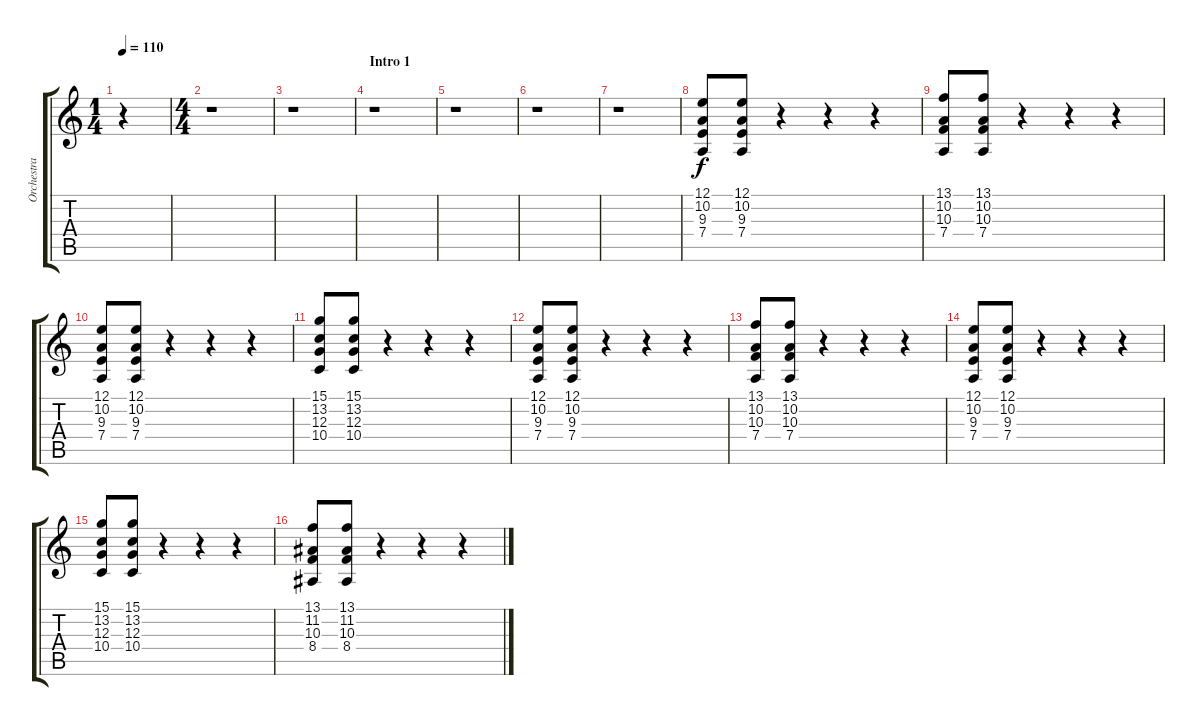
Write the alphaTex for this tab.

\track ("Orchestra Hit" "Orchestra ") {instrument orchestrahit}
\staff {score tabs}
\tuning (E4 B3 G3 D3 A2 E2) {hide}
\ts (1 4)
\tempo 110
\clef g2
\ks c
r.4{dy f instrument orchestrahit} |
\ts (4 4)
r.1 |
r.1 |
\section ("" "Intro 1")
r.1 |
r.1 |
r.1 |
r.1 |
(12.1 10.2 9.3 7.4).8 (12.1 10.2 9.3 7.4).8 r.4 r.4 r.4 |
(13.1 10.2 10.3 7.4).8 (13.1 10.2 10.3 7.4).8 r.4 r.4 r.4 |
(12.1 10.2 9.3 7.4).8 (12.1 10.2 9.3 7.4).8 r.4 r.4 r.4 |
(15.1 13.2 12.3 10.4).8 (15.1 13.2 12.3 10.4).8 r.4 r.4 r.4 |
(12.1 10.2 9.3 7.4).8 (12.1 10.2 9.3 7.4).8 r.4 r.4 r.4 |
(13.1 10.2 10.3 7.4).8 (13.1 10.2 10.3 7.4).8 r.4 r.4 r.4 |
(12.1 10.2 9.3 7.4).8 (12.1 10.2 9.3 7.4).8 r.4 r.4 r.4 |
(15.1 13.2 12.3 10.4).8 (15.1 13.2 12.3 10.4).8 r.4 r.4 r.4 |
(13.1 11.2 10.3 8.4).8 (13.1 11.2 10.3 8.4).8 r.4 r.4 r.4
